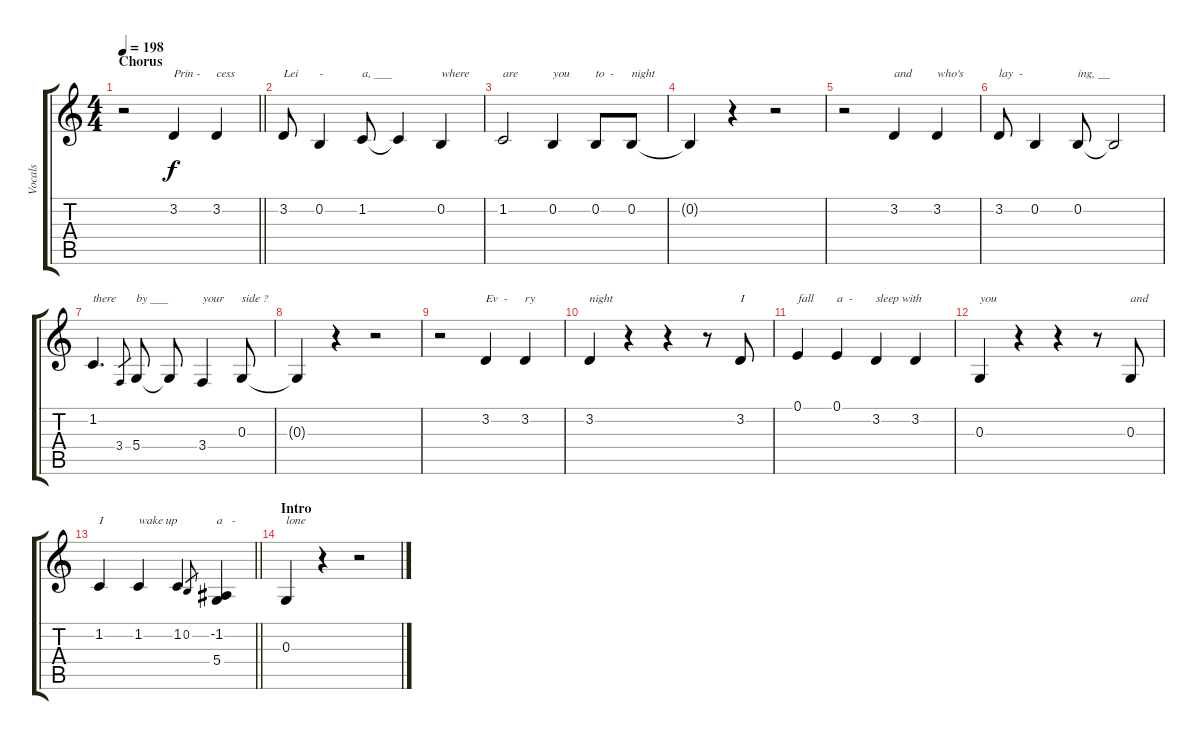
\track ("Vocals" "Vocals") {instrument altosax}
\staff {score tabs}
\tuning (E4 B3 G3 D3 A2 E2) {hide}
\ts (4 4)
\section ("" "Chorus")
\tempo 198
\clef g2
\barLineRight lightlight
\ks c
r.2{dy f} 3.2.4{txt "Prin -"} 3.2.4{txt "cess"} |
\section ("" "")
3.2.8{txt "Lei "} 0.2.4{txt "-"} 1.2.8{txt "a, ___"} 1.2{t}.4 0.2.4{txt "where"} |
1.2.2{txt "are"} 0.2.4{txt "you"} 0.2.8{txt "to  - "} 0.2.8{txt "night"} |
0.2{t}.4 r.4 r.2 |
r.2 3.2.4{txt "and"} 3.2.4{txt "who's"} |
3.2.8{txt "lay  -  "} 0.2.4 0.2.8{txt "ing, __"} 0.2{t}.2 |
1.2.4{d txt "there"} 3.4.8{gr} 5.4.8{txt "by ___"} 5.4{t}.8 3.4.4{txt "your"} 0.3.8{txt "side ?"} |
0.3{t}.4 r.4 r.2 |
r.2 3.2.4{txt "Ev  - "} 3.2.4{txt "ry"} |
3.2.4{txt "night"} r.4 r.4 r.8 3.2.8{txt "I"} |
0.1.4{txt "fall"} 0.1.4{txt "a  - "} 3.2.4{txt "sleep with"} 3.2.4 |
0.3.4{txt "you"} r.4 r.4 r.8 0.3.8{txt "and"} |
\barLineRight lightlight
1.2.4{txt "I"} 1.2.4{txt "wake up"} 1.2.4 0.2.8{gr} (-1.2 5.4).4{txt "a   -  "} |
\section ("" "Intro")
0.3.4{txt "lone"} r.4 r.2
